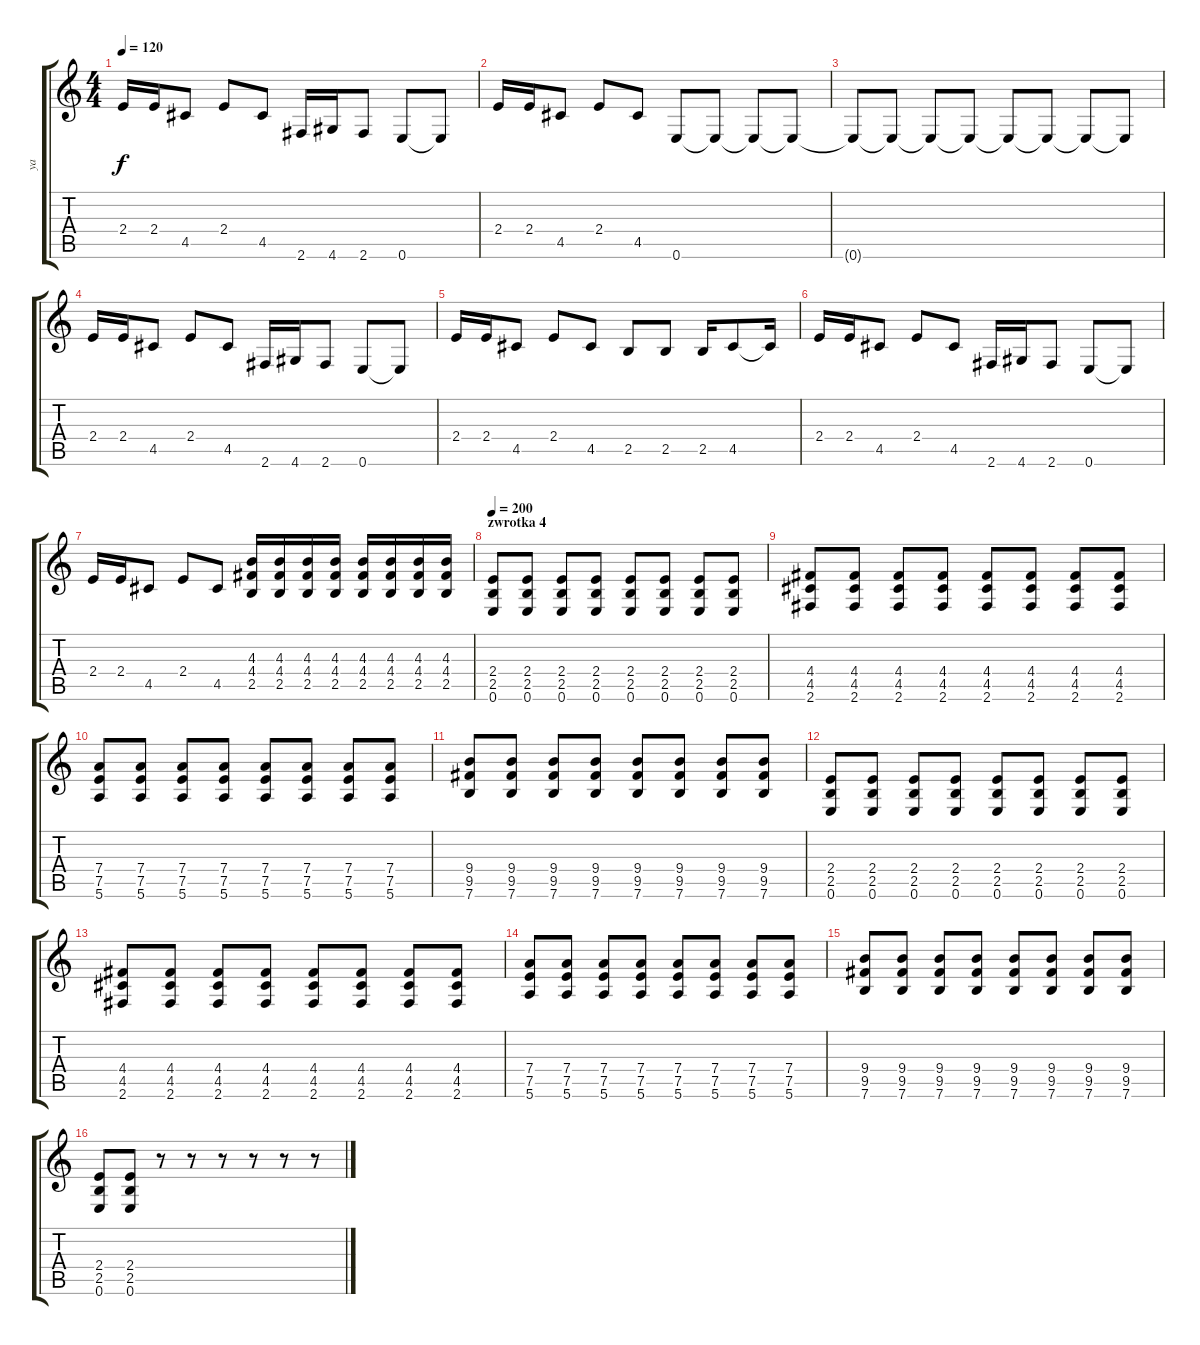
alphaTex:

\track ("ya" "ya") {instrument overdrivenguitar}
\staff {score tabs}
\tuning (E4 B3 G3 D3 A2 E2) {hide}
\ts (4 4)
\tempo 120
\clef g2
\ks c
2.4.16{dy f} 2.4.16 4.5.8 2.4.8 4.5.8 2.6.16 4.6.16 2.6.8 0.6.8 0.6{t}.8 |
2.4.16 2.4.16 4.5.8 2.4.8 4.5.8 0.6.8 0.6{t}.8 0.6{t}.8 0.6{t}.8 |
0.6{t}.8 0.6{t}.8 0.6{t}.8 0.6{t}.8 0.6{t}.8 0.6{t}.8 0.6{t}.8 0.6{t}.8 |
2.4.16 2.4.16 4.5.8 2.4.8 4.5.8 2.6.16 4.6.16 2.6.8 0.6.8 0.6{t}.8 |
2.4.16 2.4.16 4.5.8 2.4.8 4.5.8 2.5.8 2.5.8 2.5.16 4.5.8 4.5{t}.16 |
2.4.16 2.4.16 4.5.8 2.4.8 4.5.8 2.6.16 4.6.16 2.6.8 0.6.8 0.6{t}.8 |
2.4.16 2.4.16 4.5.8 2.4.8 4.5.8 (4.3 4.4 2.5).16 (4.3 4.4 2.5).16 (4.3 4.4 2.5).16 (4.3 4.4 2.5).16 (4.3 4.4 2.5).16 (4.3 4.4 2.5).16 (4.3 4.4 2.5).16 (4.3 4.4 2.5).16 |
\section ("" "zwrotka 4")
\tempo 200
(2.4 2.5 0.6).8 (2.4 2.5 0.6).8 (2.4 2.5 0.6).8 (2.4 2.5 0.6).8 (2.4 2.5 0.6).8 (2.4 2.5 0.6).8 (2.4 2.5 0.6).8 (2.4 2.5 0.6).8 |
(4.4 4.5 2.6).8 (4.4 4.5 2.6).8 (4.4 4.5 2.6).8 (4.4 4.5 2.6).8 (4.4 4.5 2.6).8 (4.4 4.5 2.6).8 (4.4 4.5 2.6).8 (4.4 4.5 2.6).8 |
(7.4 7.5 5.6).8 (7.4 7.5 5.6).8 (7.4 7.5 5.6).8 (7.4 7.5 5.6).8 (7.4 7.5 5.6).8 (7.4 7.5 5.6).8 (7.4 7.5 5.6).8 (7.4 7.5 5.6).8 |
(9.4 9.5 7.6).8 (9.4 9.5 7.6).8 (9.4 9.5 7.6).8 (9.4 9.5 7.6).8 (9.4 9.5 7.6).8 (9.4 9.5 7.6).8 (9.4 9.5 7.6).8 (9.4 9.5 7.6).8 |
(2.4 2.5 0.6).8 (2.4 2.5 0.6).8 (2.4 2.5 0.6).8 (2.4 2.5 0.6).8 (2.4 2.5 0.6).8 (2.4 2.5 0.6).8 (2.4 2.5 0.6).8 (2.4 2.5 0.6).8 |
(4.4 4.5 2.6).8 (4.4 4.5 2.6).8 (4.4 4.5 2.6).8 (4.4 4.5 2.6).8 (4.4 4.5 2.6).8 (4.4 4.5 2.6).8 (4.4 4.5 2.6).8 (4.4 4.5 2.6).8 |
(7.4 7.5 5.6).8 (7.4 7.5 5.6).8 (7.4 7.5 5.6).8 (7.4 7.5 5.6).8 (7.4 7.5 5.6).8 (7.4 7.5 5.6).8 (7.4 7.5 5.6).8 (7.4 7.5 5.6).8 |
(9.4 9.5 7.6).8 (9.4 9.5 7.6).8 (9.4 9.5 7.6).8 (9.4 9.5 7.6).8 (9.4 9.5 7.6).8 (9.4 9.5 7.6).8 (9.4 9.5 7.6).8 (9.4 9.5 7.6).8 |
(2.4 2.5 0.6).8 (2.4 2.5 0.6).8 r.8 r.8 r.8 r.8 r.8 r.8
